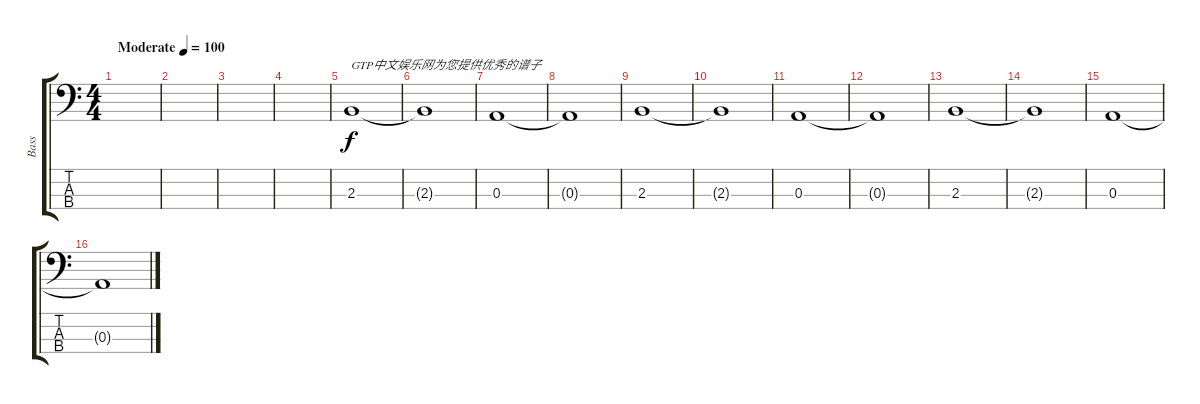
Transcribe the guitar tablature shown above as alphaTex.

\track ("Bass" "Bass") {instrument electricbassfinger}
\staff {score tabs}
\tuning (G2 D2 A1 E1) {hide}
\ts (4 4)
\tempo (100 "Moderate")
\clef f4
\ks c
|
|
|
|
2.3.1{txt "GTP中文娱乐网为您提供优秀的谱子"} |
2.3{t}.1 |
0.3.1 |
0.3{t}.1 |
2.3.1 |
2.3{t}.1 |
0.3.1 |
0.3{t}.1 |
2.3.1 |
2.3{t}.1 |
0.3.1 |
0.3{t}.1
